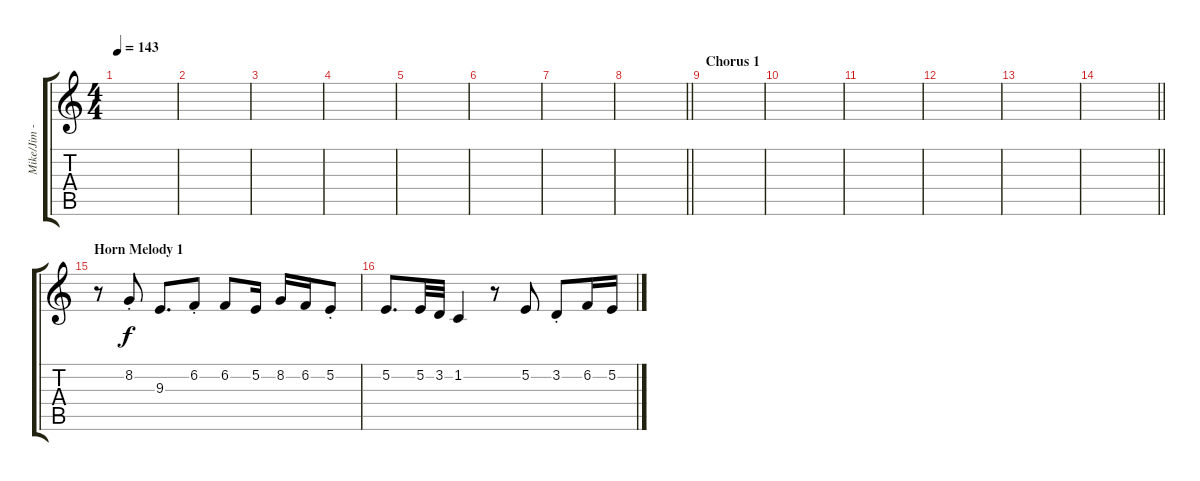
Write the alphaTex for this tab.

\track ("Mike/Jim - Alto Sax" "Mike/Jim -") {instrument altosax}
\staff {score tabs}
\tuning (E4 B3 G3 D3 A2 E2) {hide}
\ts (4 4)
\tempo 143
\clef g2
\ks c
|
|
|
|
|
|
|
\barLineRight lightlight
|
\section ("" "Chorus 1")
|
|
|
|
|
\barLineRight lightlight
|
\section ("" "Horn Melody 1")
r.8 8.2{st}.8 9.3.8{d} 6.2{st}.8 6.2.8 5.2.16 8.2.16 6.2.16 5.2{st}.8 |
5.2.8{d} 5.2.32 3.2.32 1.2.4 r.8 5.2.8 3.2{st}.8 6.2.16 5.2.16
